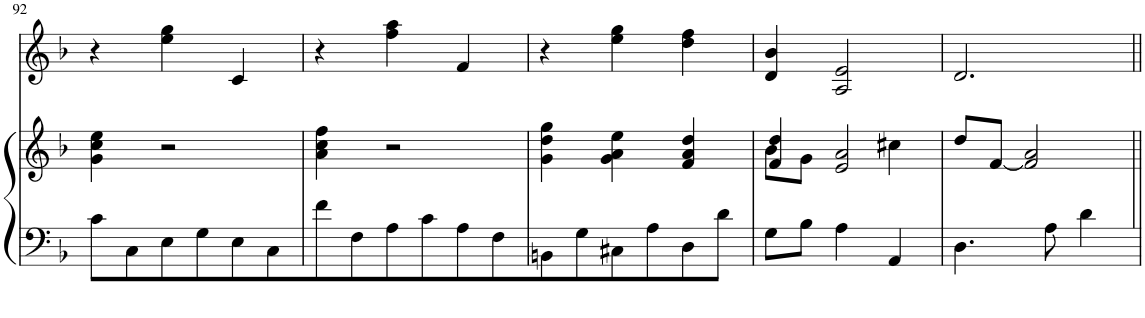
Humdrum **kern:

**kern	**kern	**kern
*part2	*part2	*part1
*staff3	*staff2	*staff1
*I"Harpsichord	*	*I"Violin
*I'Hpschd	*	*I'Vln
!!LO:PB:g=z
*clefF4	*clefG2	*clefG2
*k[b-]	*k[b-]	*k[b-]
*M3/4	*M3/4	*M3/4
=92	=92	=92
8c\L	4g\ 4cc\ 4ee\	4r
8C\	.	.
8E\	2r	4ee\ 4gg\
8G\	.	.
8E\	.	4c/
8C\	.	.
=93	=93	=93
8f\	4a\ 4cc\ 4ff\	4r
8F\	.	.
8A\	2r	4ff\ 4aa\
8c\	.	.
8A\	.	4f/
8F\	.	.
=94	=94	=94
8BBn\	4g\ 4dd\ 4gg\	4r
8G\	.	.
8C#X\	4g\ 4a\ 4ee\	4ee\ 4gg\
8A\	.	.
8D\	4f/ 4a/ 4dd/	4dd\ 4ff\
8d\J	.	.
=95	=95	=95
*	*^	*
8G\L	4f/ 4dd/	8b-\L	4d/ 4b-/
8B-\J	.	8g\J	.
4A\	2e/ 2a/	4ryy	2A/ 2e/
4AA/	.	4cc#X\	.
*	*v	*v	*
=96	=96	=96
4.D\	8dd/L	2.d/
.	[8f/J	.
.	2f/] 2a/	.
8A\	.	.
4d\	.	.
=||	=||	=||
*-	*-	*-
